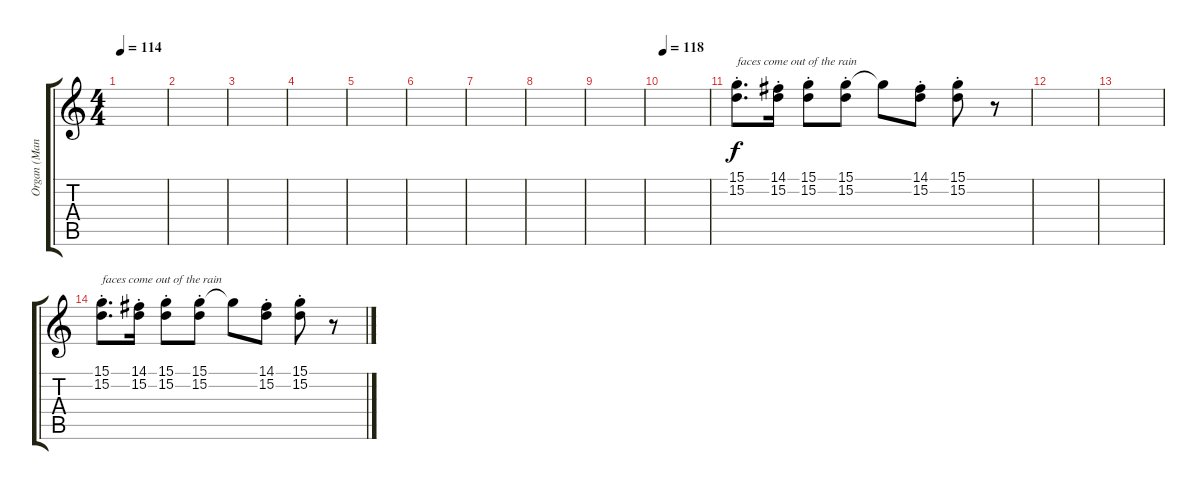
\track ("Organ (Manzarek too)" "Organ (Man") {instrument rockorgan}
\staff {score tabs}
\tuning (E4 B3 G3 D3 A2 E2) {hide}
\ts (4 4)
\tempo 114
\clef g2
\ks c
|
|
|
|
|
|
|
|
|
\tempo 115
\tempo 118
|
(15.1 15.2{st}).8{d txt "faces come out of the rain"} (14.1 15.2{st}).16 (15.1 15.2{st}).8 (15.1 15.2{st}).8 15.1{t}.8 (14.1 15.2{st}).8 (15.1 15.2{st}).8 r.8 |
|
|
(15.1 15.2{st}).8{d txt "faces come out of the rain"} (14.1 15.2{st}).16 (15.1 15.2{st}).8 (15.1 15.2{st}).8 15.1{t}.8 (14.1 15.2{st}).8 (15.1 15.2{st}).8 r.8
